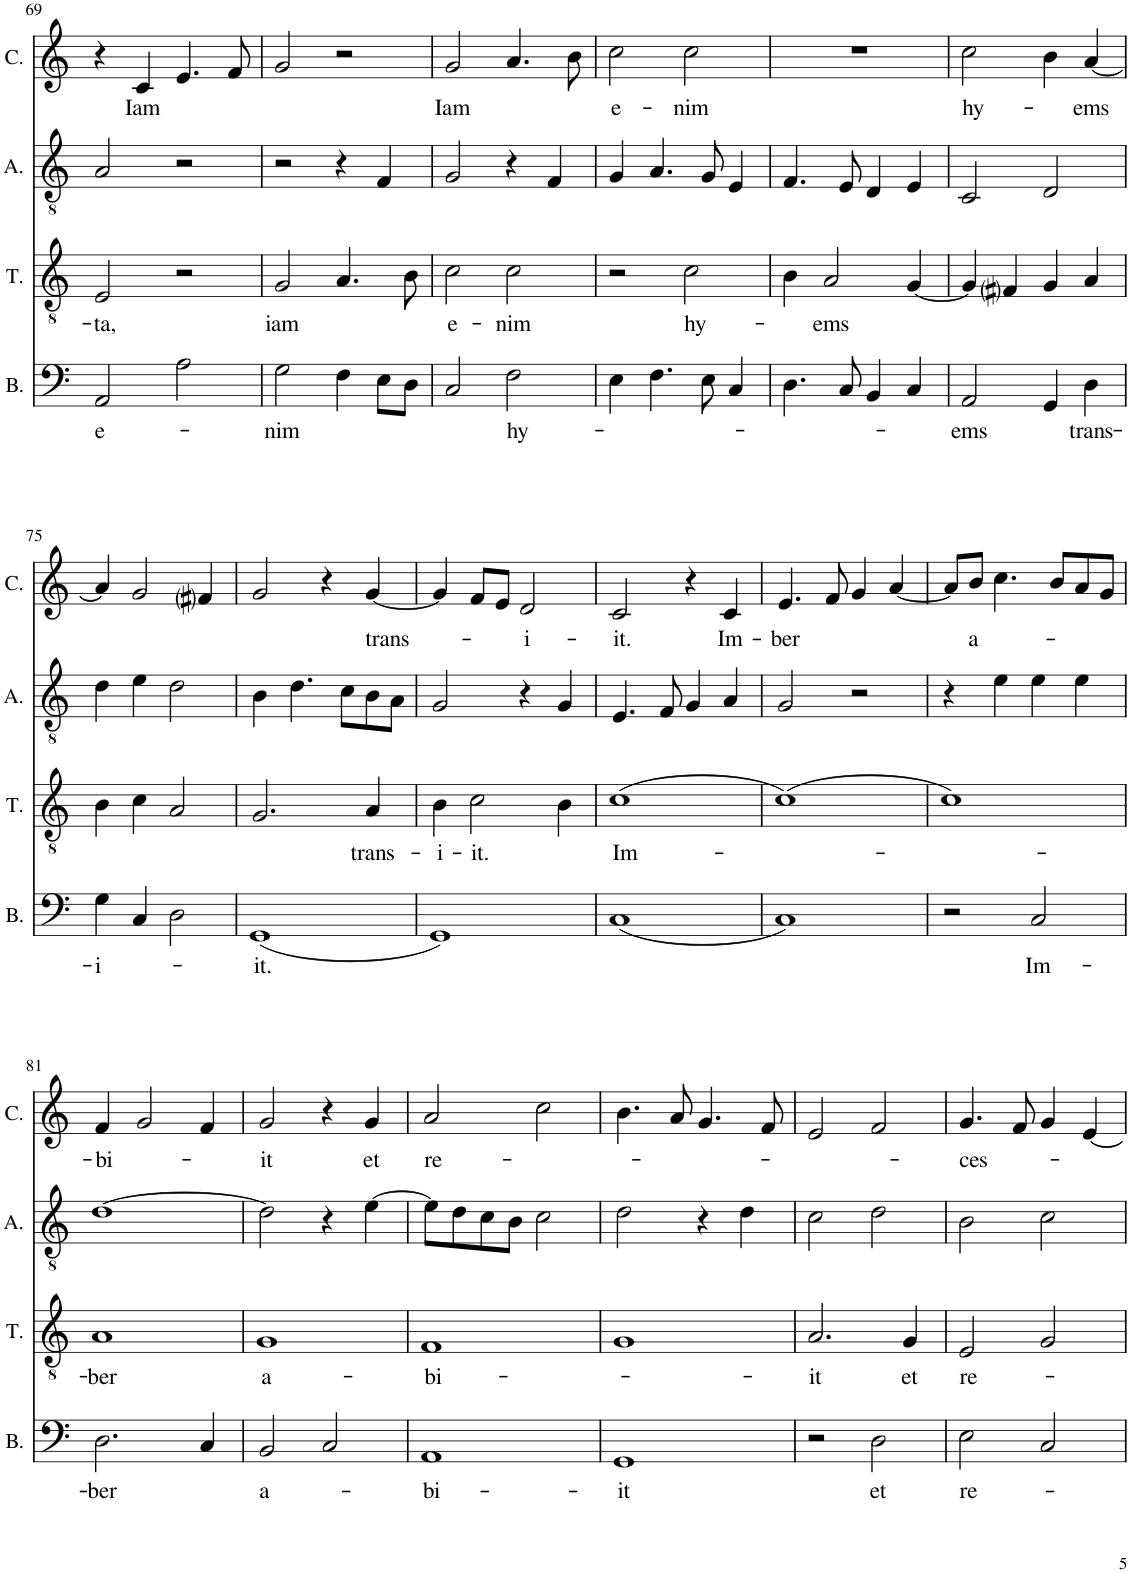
**kern	**text	**kern	**text	**kern	**kern	**text
*part4	*part4	*part3	*part3	*part2	*part1	*part1
*staff4	*staff4	*staff3	*staff3	*staff2	*staff1	*staff1
*I"Bassus	*	*I"Tenor	*	*I"Altus	*I"Cantus	*
*I'B.	*	*I'T.	*	*I'A.	*I'C.	*
!!LO:PB:g=z
*clefF4	*	*clefGv2	*	*clefGv2	*clefG2	*
*k[]	*	*k[]	*	*k[]	*k[]	*
*M2/2	*	*M2/2	*	*M2/2	*M2/2	*
*met(c|)	*	*met(c|)	*	*met(c|)	*met(c|)	*
=69	=69	=69	=69	=69	=69	=69
!	!LO:LY:b	!	!LO:LY:b	!	!	!
2AA/	e-	2E/	-ta,	2A/	4r	.
!	!	!	!	!	!	!LO:LY:b
.	.	.	.	.	4c/	Iam
2A\	.	2r	.	2r	4.e/	.
.	.	.	.	.	8f/	.
=70	=70	=70	=70	=70	=70	=70
!	!LO:LY:b	!	!LO:LY:b	!	!	!
2G\	-nim	2G/	iam	2r	2g/	.
4F\	.	4.A/	.	4r	2r	.
8E\L	.	.	.	4F/	.	.
8D\J	.	8B\	.	.	.	.
=71	=71	=71	=71	=71	=71	=71
!	!	!	!LO:LY:b	!	!	!LO:LY:b
2C/	.	2c\	e-	2G/	2g/	Iam
!	!LO:LY:b	!	!LO:LY:b	!	!	!
2F\	hy-	2c\	-nim	4r	4.a/	.
.	.	.	.	4F/	.	.
.	.	.	.	.	8b\	.
=72	=72	=72	=72	=72	=72	=72
!	!	!	!	!	!	!LO:LY:b
4E\	.	2r	.	4G/	2cc\	e-
4.F\	.	.	.	4.A/	.	.
!	!	!	!LO:LY:b	!	!	!LO:LY:b
.	.	2c\	hy-	.	2cc\	-nim
8E\	.	.	.	8G/	.	.
4C/	.	.	.	4E/	.	.
=73	=73	=73	=73	=73	=73	=73
4.D\	.	4B\	.	4.F/	1r	.
!	!	!	!LO:LY:b	!	!	!
.	.	2A/	-ems	.	.	.
8C/	.	.	.	8E/	.	.
4BB/	.	.	.	4D/	.	.
4C/	.	[4G/	.	4E/	.	.
=74	=74	=74	=74	=74	=74	=74
!	!LO:LY:b	!	!	!	!	!LO:LY:b
2AA/	-ems	4G/]	.	2C/	2cc\	hy-
.	.	4F#i/	.	.	.	.
4GG/	.	4G/	.	2D/	4b\	.
!	!LO:LY:b	!	!	!	!	!LO:LY:b
4D\	trans-	4A/	.	.	[4a/	-ems
!!LO:LB:g=z
=75	=75	=75	=75	=75	=75	=75
!	!LO:LY:b	!	!	!	!	!
4G\	-i-	4B\	.	4d\	4a/]	.
4C/	.	4c\	.	4e\	2g/	.
2D\	.	2A/	.	2d\	.	.
.	.	.	.	.	4f#i/	.
=76	=76	=76	=76	=76	=76	=76
!	!LO:LY:b	!	!	!	!	!
(1GG	-it.	2.G/	.	4B\	2g/	.
.	.	.	.	4.d\	.	.
.	.	.	.	.	4r	.
.	.	.	.	8c\L	.	.
!	!	!	!LO:LY:b	!	!	!LO:LY:b
.	.	4A/	trans-	8B\	[4g/	trans-
.	.	.	.	8A\J	.	.
=77	=77	=77	=77	=77	=77	=77
!	!	!	!LO:LY:b	!	!	!
1GG)	.	4B\	-i-	2G/	4g/]	.
!	!	!	!LO:LY:b	!	!	!
.	.	2c\	-it.	.	8f/L	.
.	.	.	.	.	8e/J	.
!	!	!	!	!	!	!LO:LY:b
.	.	.	.	4r	2d/	-i-
.	.	4B\	.	4G/	.	.
=78	=78	=78	=78	=78	=78	=78
!	!	!	!LO:LY:b	!	!	!LO:LY:b
(1C	.	(1c	Im-	4.E/	2c/	-it.
.	.	.	.	8F/	.	.
.	.	.	.	4G/	4r	.
!	!	!	!	!	!	!LO:LY:b
.	.	.	.	4A/	4c/	Im-
=79	=79	=79	=79	=79	=79	=79
!	!	!	!	!	!	!LO:LY:b
1C)	.	(1c)	.	2G/	4.e/	-ber
.	.	.	.	.	8f/	.
.	.	.	.	2r	4g/	.
.	.	.	.	.	[4a/	.
=80	=80	=80	=80	=80	=80	=80
2r	.	1c)	.	4r	8a/L]	.
!	!	!	!	!	!	!LO:LY:b
.	.	.	.	.	8b/J	a-
.	.	.	.	4e\	4.cc\	.
!	!LO:LY:b	!	!	!	!	!
2C/	Im-	.	.	4e\	.	.
.	.	.	.	.	8b/L	.
.	.	.	.	4e\	8a/	.
.	.	.	.	.	8g/J	.
!!LO:LB:g=z
=81	=81	=81	=81	=81	=81	=81
!	!LO:LY:b	!	!LO:LY:b	!	!	!LO:LY:b
2.D\	-ber	1A	-ber	[1d	4f/	-bi-
.	.	.	.	.	2g/	.
4C/	.	.	.	.	4f/	.
=82	=82	=82	=82	=82	=82	=82
!	!LO:LY:b	!	!LO:LY:b	!	!	!LO:LY:b
2BB/	a-	1G	a-	2d\]	2g/	-it
2C/	.	.	.	4r	4r	.
!	!	!	!	!	!	!LO:LY:b
.	.	.	.	[4e\	4g/	et
=83	=83	=83	=83	=83	=83	=83
!	!LO:LY:b	!	!LO:LY:b	!	!	!LO:LY:b
1AA	-bi-	1F	-bi-	8e\L]	2a/	re-
.	.	.	.	8d\	.	.
.	.	.	.	8c\	.	.
.	.	.	.	8B\J	.	.
.	.	.	.	2c\	2cc\	.
=84	=84	=84	=84	=84	=84	=84
!	!LO:LY:b	!	!	!	!	!
1GG	-it	1G	.	2d\	4.b\	.
.	.	.	.	.	8a/	.
.	.	.	.	4r	4.g/	.
.	.	.	.	4d\	.	.
.	.	.	.	.	8f/	.
=85	=85	=85	=85	=85	=85	=85
!	!	!	!LO:LY:b	!	!	!
2r	.	2.A/	-it	2c\	2e/	.
!	!LO:LY:b	!	!	!	!	!
2D\	et	.	.	2d\	2f/	.
!	!	!	!LO:LY:b	!	!	!
.	.	4G/	et	.	.	.
=86	=86	=86	=86	=86	=86	=86
!	!LO:LY:b	!	!LO:LY:b	!	!	!LO:LY:b
2E\	re-	2E/	re-	2B\	4.g/	-ces-
.	.	.	.	.	8f/	.
2C/	.	2G/	.	2c\	4g/	.
.	.	.	.	.	[4e/	.
=	=	=	=	=	=	=
*-	*-	*-	*-	*-	*-	*-
